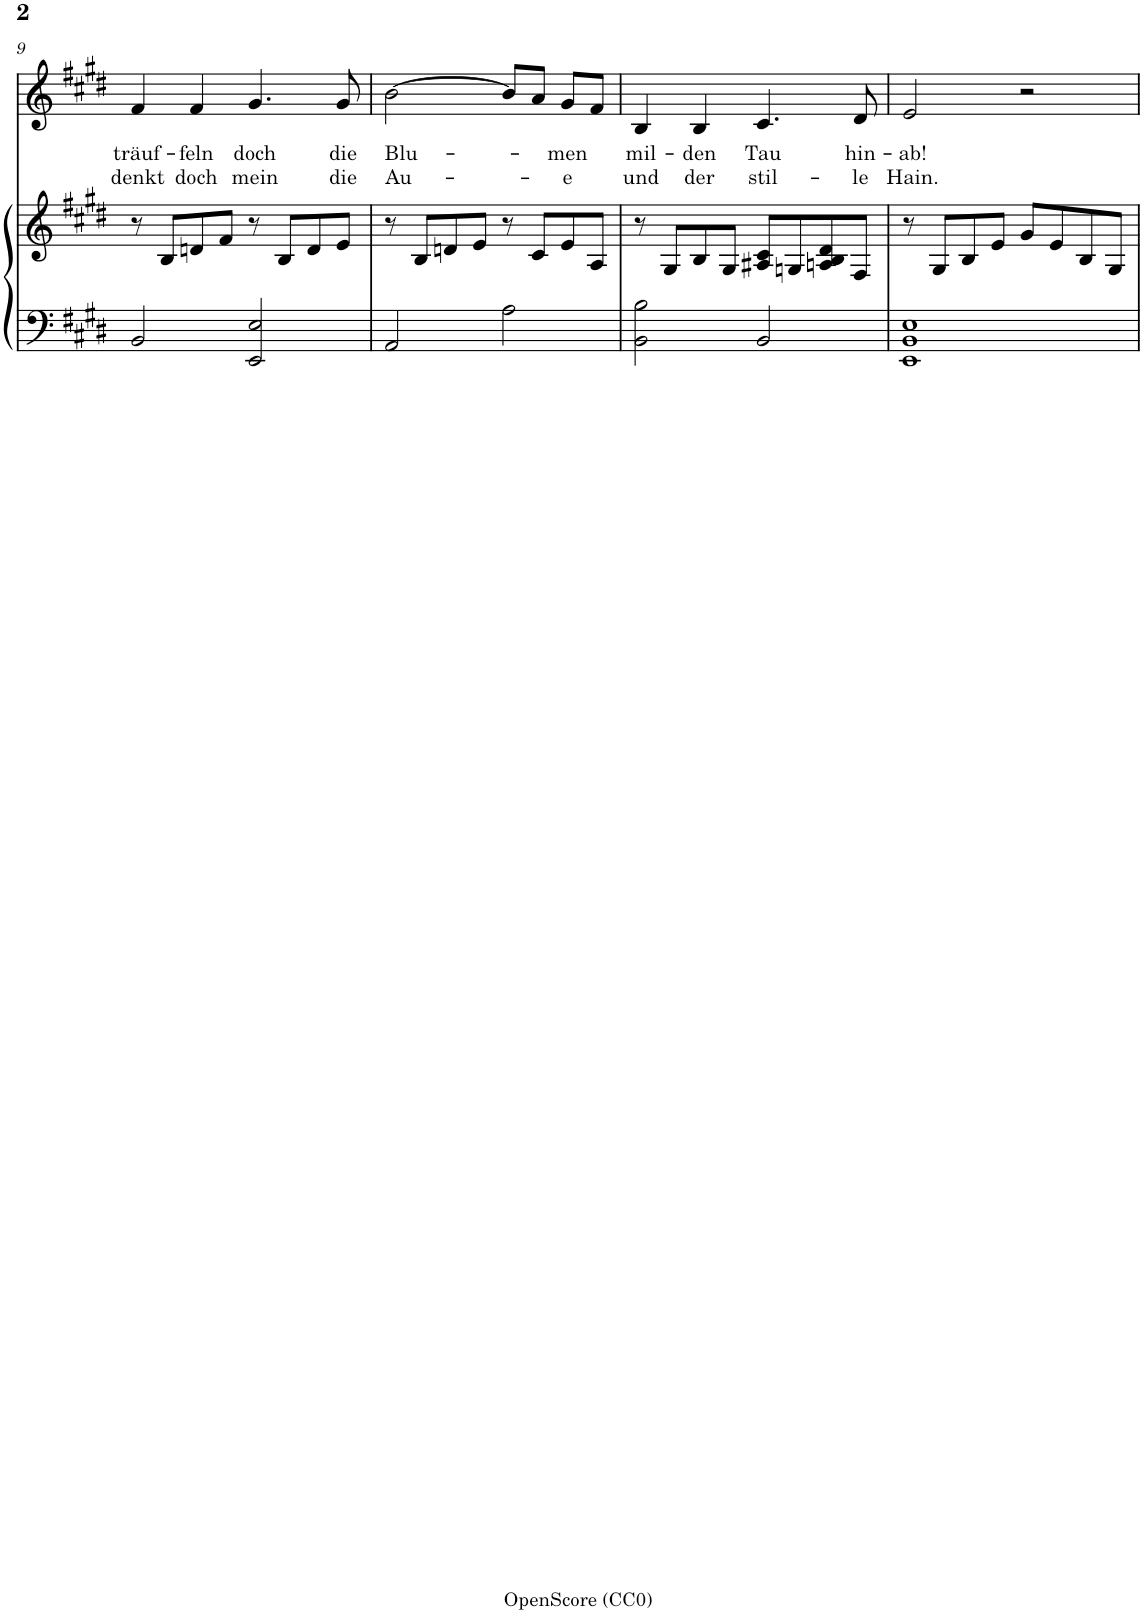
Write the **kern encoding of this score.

**kern	**kern	**kern	**text	**text
*part2	*part2	*part1	*part1	*part1
*staff3	*staff2	*staff1	*staff1	*staff1
*I"Pianoforte	*	*I"Singstimme Voice	*	*
*I'Pno	*	*	*	*
!!LO:PB:g=z
*clefF4	*clefG2	*clefG2	*	*
*k[f#c#g#d#]	*k[f#c#g#d#]	*k[f#c#g#d#]	*	*
*M4/4	*M4/4	*M4/4	*	*
*met(c)	*met(c)	*met(c)	*	*
=9	=9	=9	=9	=9
!	!	!	!LO:LY:b	!LO:LY:b
2BB/	8r	4f#/	träuf-	denkt
.	8B/L	.	.	.
!	!	!	!LO:LY:b	!LO:LY:b
.	8dn/	4f#/	-feln	doch
.	8f#/J	.	.	.
!	!	!	!LO:LY:b	!LO:LY:b
2EE/ 2E/	8r	4.g#/	doch	mein
.	8B/L	.	.	.
.	8d/	.	.	.
!	!	!	!LO:LY:b	!LO:LY:b
.	8e/J	8g#/	die	die
=10	=10	=10	=10	=10
!	!	!	!LO:LY:b	!LO:LY:b
2AA/	8r	[2b\	Blu-	Au-
.	8B/L	.	.	.
.	8dn/	.	.	.
.	8e/J	.	.	.
2A\	8r	8b/L]	.	.
.	8c#/L	8a/J	.	.
!	!	!	!LO:LY:b	!LO:LY:b
.	8e/	8g#/L	-men	-e
.	8A/J	8f#/J	.	.
=11	=11	=11	=11	=11
!	!	!	!LO:LY:b	!LO:LY:b
2BB\ 2B\	8r	4B/	mil-	und
.	8G#/L	.	.	.
!	!	!	!LO:LY:b	!LO:LY:b
.	8B/	4B/	-den	der
.	8G#/J	.	.	.
!	!	!	!LO:LY:b	!LO:LY:b
2BB/	8A#X/ 8c#/L	4.c#/	Tau	stil-
.	8Gn/	.	.	.
.	8An/ 8B/ 8d#/	.	.	.
!	!	!	!LO:LY:b	!LO:LY:b
.	8F#/J	8d#/	hin-	-le
=12	=12	=12	=12	=12
!	!	!	!LO:LY:b	!LO:LY:b
1EE 1BB 1E	8r	2e/	-ab!	Hain.
.	8G#/L	.	.	.
.	8B/	.	.	.
.	8e/J	.	.	.
.	8g#/L	2r	.	.
.	8e/	.	.	.
.	8B/	.	.	.
.	8G#/J	.	.	.
=	=	=	=	=
*-	*-	*-	*-	*-
